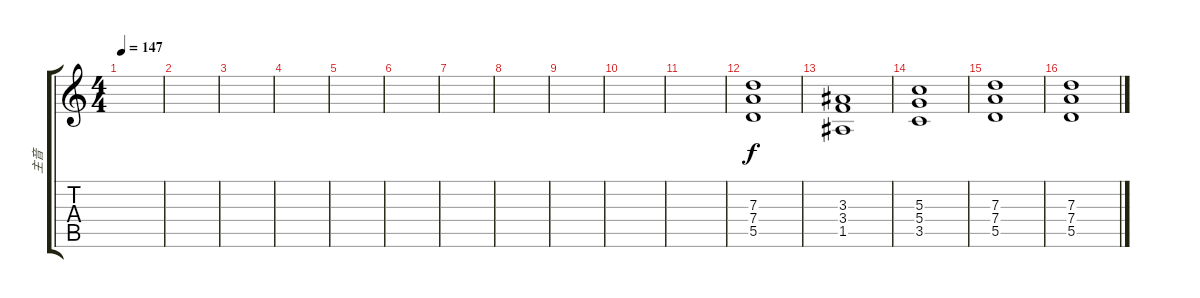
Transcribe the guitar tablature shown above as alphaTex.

\track ("主音" "主音") {instrument overdrivenguitar}
\staff {score tabs}
\tuning (E4 B3 G3 D3 A2 E2) {hide}
\ts (4 4)
\tempo 147
\clef g2
\ks c
|
|
|
|
|
|
|
|
|
|
|
(7.3 7.4 5.5).1 |
(3.3 3.4 1.5).1 |
(5.3 5.4 3.5).1 |
(7.3 7.4 5.5).1 |
(7.3 7.4 5.5).1
